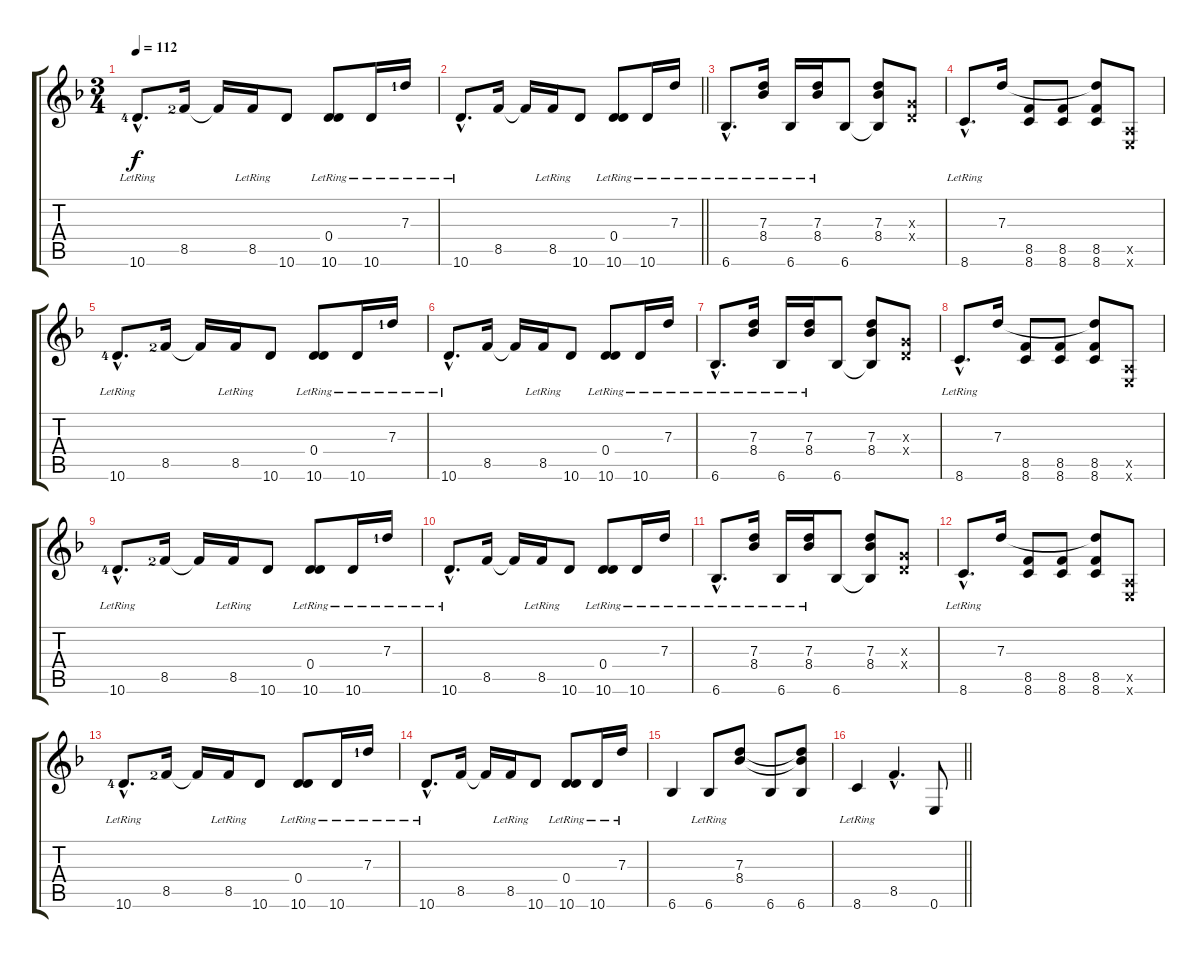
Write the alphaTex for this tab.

\track "" {instrument electricguitarmuted}
\staff {score tabs}
\tuning (E4 B3 G3 D3 A2 E2) {hide}
\ts (3 4)
\tempo 112
\clef g2
\ks dminor
10.6{hac lr lf 5}.8{d dy f instrument electricguitarmuted} 8.5{lf 3}.16 8.5{t}.16 8.5{lr}.16 10.6.8 (0.4{lr} 10.6).8 10.6{lr}.16 7.3{lr lf 2}.16 |
\barLineRight lightlight
10.6{hac lr}.8{d} 8.5.16 8.5{t}.16 8.5{lr}.16 10.6.8 (0.4{lr} 10.6).8 10.6{lr}.16 7.3{lr}.16 |
6.6{hac lr}.8{d instrument acousticguitarsteel} (7.3{lr} 8.4{lr}).16 6.6{lr}.16 (7.3{lr} 8.4{lr}).16 6.6.8 (7.3 8.4 6.6{t}).8 (0.3{x} 0.4{x}).8 |
8.6{hac lr}.8{d instrument acousticguitarsteel} 7.3.16 (8.5 8.6).8 (8.5 8.6).8 (7.3{t} 8.5 8.6).8 (0.5{x} 0.6{x}).8 |
10.6{hac lr lf 5}.8{d instrument electricguitarmuted} 8.5{lf 3}.16 8.5{t}.16 8.5{lr}.16 10.6.8 (0.4{lr} 10.6).8 10.6{lr}.16 7.3{lr lf 2}.16 |
10.6{hac lr}.8{d} 8.5.16 8.5{t}.16 8.5{lr}.16 10.6.8 (0.4{lr} 10.6).8 10.6{lr}.16 7.3{lr}.16 |
6.6{hac lr}.8{d instrument acousticguitarsteel} (7.3{lr} 8.4{lr}).16 6.6{lr}.16 (7.3{lr} 8.4{lr}).16 6.6.8 (7.3 8.4 6.6{t}).8 (0.3{x} 0.4{x}).8 |
8.6{hac lr}.8{d instrument acousticguitarsteel} 7.3.16 (8.5 8.6).8 (8.5 8.6).8 (7.3{t} 8.5 8.6).8 (0.5{x} 0.6{x}).8 |
10.6{hac lr lf 5}.8{d instrument electricguitarmuted} 8.5{lf 3}.16 8.5{t}.16 8.5{lr}.16 10.6.8 (0.4{lr} 10.6).8 10.6{lr}.16 7.3{lr lf 2}.16 |
10.6{hac lr}.8{d} 8.5.16 8.5{t}.16 8.5{lr}.16 10.6.8 (0.4{lr} 10.6).8 10.6{lr}.16 7.3{lr}.16 |
6.6{hac lr}.8{d instrument acousticguitarsteel} (7.3{lr} 8.4{lr}).16 6.6{lr}.16 (7.3{lr} 8.4{lr}).16 6.6.8 (7.3 8.4 6.6{t}).8 (0.3{x} 0.4{x}).8 |
8.6{hac lr}.8{d instrument acousticguitarsteel} 7.3.16 (8.5 8.6).8 (8.5 8.6).8 (7.3{t} 8.5 8.6).8 (0.5{x} 0.6{x}).8 |
10.6{hac lr lf 5}.8{d instrument electricguitarmuted} 8.5{lf 3}.16 8.5{t}.16 8.5{lr}.16 10.6.8 (0.4{lr} 10.6).8 10.6{lr}.16 7.3{lr lf 2}.16 |
10.6{hac lr}.8{d} 8.5.16 8.5{t}.16 8.5{lr}.16 10.6.8 (0.4{lr} 10.6).8 10.6{lr}.16 7.3{lr}.16 |
6.6.4{instrument acousticguitarsteel} 6.6{lr}.8 (7.3 8.4).8 6.6.8 (7.3{t} 8.4{t} 6.6).8 |
\barLineRight lightlight
8.6{lr}.4{instrument acousticguitarsteel} 8.5{hac}.4{d} 0.6.8
